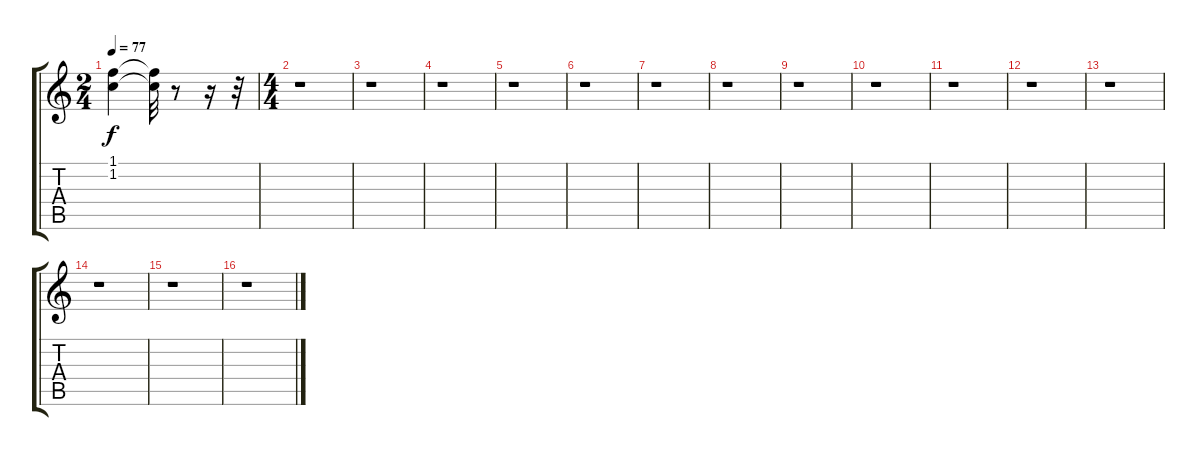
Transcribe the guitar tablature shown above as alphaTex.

\track "" {instrument distortionguitar}
\staff {score tabs}
\tuning (E4 B3 G3 D3 A2 E2) {hide}
\ts (2 4)
\tempo 77
\clef g2
\ks c
(1.1{t} 1.2{t}).4{dy f} (1.1{t} 1.2{t}).32 r.8 r.16 r.32 |
\ts (4 4)
r.1 |
r.1 |
r.1 |
r.1 |
r.1 |
r.1 |
r.1 |
r.1 |
r.1 |
r.1 |
r.1 |
r.1 |
r.1 |
r.1 |
r.1
